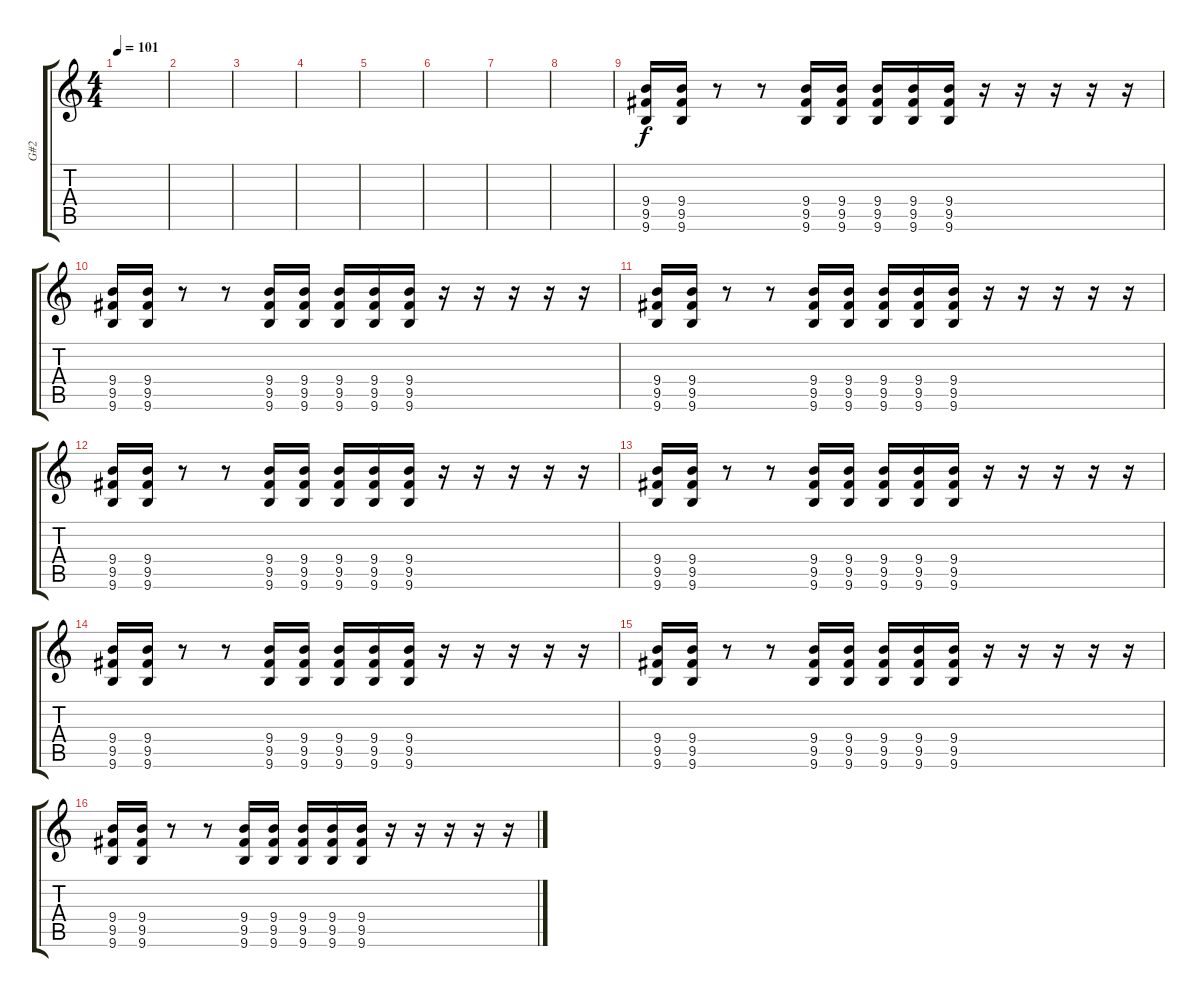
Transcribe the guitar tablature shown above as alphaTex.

\track ("G#2" "G#2") {instrument distortionguitar}
\staff {score tabs}
\tuning (D4 D4 A3 D3 A2 D2) {hide}
\ts (4 4)
\tempo 101
\clef g2
\ks c
|
|
|
|
|
|
|
|
(9.4 9.5 9.6).16 (9.4 9.5 9.6).16 r.8 r.8 (9.4 9.5 9.6).16 (9.4 9.5 9.6).16 (9.4 9.5 9.6).16 (9.4 9.5 9.6).16 (9.4 9.5 9.6).16 r.16 r.16 r.16 r.16 r.16 |
(9.4 9.5 9.6).16 (9.4 9.5 9.6).16 r.8 r.8 (9.4 9.5 9.6).16 (9.4 9.5 9.6).16 (9.4 9.5 9.6).16 (9.4 9.5 9.6).16 (9.4 9.5 9.6).16 r.16 r.16 r.16 r.16 r.16 |
(9.4 9.5 9.6).16 (9.4 9.5 9.6).16 r.8 r.8 (9.4 9.5 9.6).16 (9.4 9.5 9.6).16 (9.4 9.5 9.6).16 (9.4 9.5 9.6).16 (9.4 9.5 9.6).16 r.16 r.16 r.16 r.16 r.16 |
(9.4 9.5 9.6).16 (9.4 9.5 9.6).16 r.8 r.8 (9.4 9.5 9.6).16 (9.4 9.5 9.6).16 (9.4 9.5 9.6).16 (9.4 9.5 9.6).16 (9.4 9.5 9.6).16 r.16 r.16 r.16 r.16 r.16 |
(9.4 9.5 9.6).16 (9.4 9.5 9.6).16 r.8 r.8 (9.4 9.5 9.6).16 (9.4 9.5 9.6).16 (9.4 9.5 9.6).16 (9.4 9.5 9.6).16 (9.4 9.5 9.6).16 r.16 r.16 r.16 r.16 r.16 |
(9.4 9.5 9.6).16 (9.4 9.5 9.6).16 r.8 r.8 (9.4 9.5 9.6).16 (9.4 9.5 9.6).16 (9.4 9.5 9.6).16 (9.4 9.5 9.6).16 (9.4 9.5 9.6).16 r.16 r.16 r.16 r.16 r.16 |
(9.4 9.5 9.6).16 (9.4 9.5 9.6).16 r.8 r.8 (9.4 9.5 9.6).16 (9.4 9.5 9.6).16 (9.4 9.5 9.6).16 (9.4 9.5 9.6).16 (9.4 9.5 9.6).16 r.16 r.16 r.16 r.16 r.16 |
(9.4 9.5 9.6).16 (9.4 9.5 9.6).16 r.8 r.8 (9.4 9.5 9.6).16 (9.4 9.5 9.6).16 (9.4 9.5 9.6).16 (9.4 9.5 9.6).16 (9.4 9.5 9.6).16 r.16 r.16 r.16 r.16 r.16
